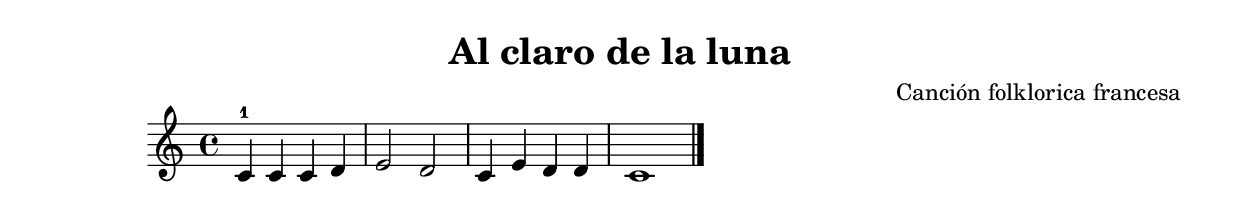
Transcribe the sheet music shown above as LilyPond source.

\version "2.24.3"

\header {
  title = "Al claro de la luna"
  composer = "Canción folklorica francesa"
  opus = ""

}

global = {
  \time 4/4
  \tempo ""
  \key c \major
}

upper = \relative c' {
  \global
  \clef treble
  % music goes here
  c4-1 c c d | e2 d | c4 e d d | c1

  \fine
}

\score {
  \new Staff = "upper" { \upper }
  \layout { }
  \midi { \tempo 4 = 150 }
}
